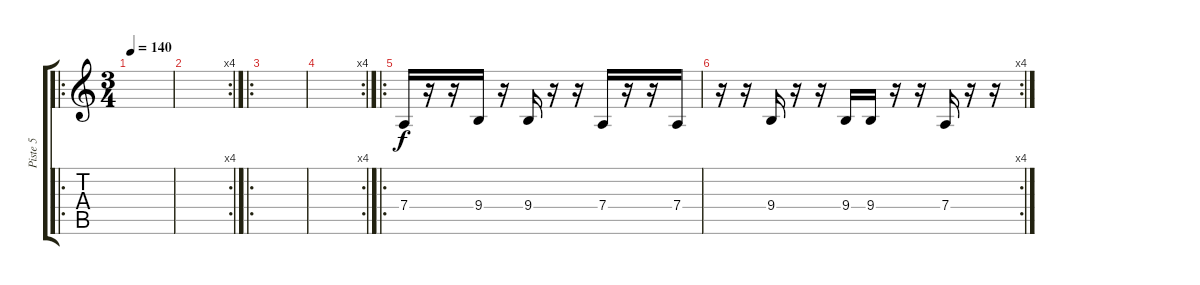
\track ("Piste 5" "Piste 5") {instrument altosax}
\staff {score tabs}
\tuning (E4 B3 G3 D3 A2 E2) {hide}
\ro
\ts (3 4)
\tempo 140
\clef g2
\ks c
|
\rc 4
|
\ro
|
\rc 4
|
\ro
7.4.16 r.16 r.16 9.4.16 r.16 9.4.16 r.16 r.16 7.4.16 r.16 r.16 7.4.16 |
\rc 4
r.16 r.16 9.4.16 r.16 r.16 9.4.16 9.4.16 r.16 r.16 7.4.16 r.16 r.16
